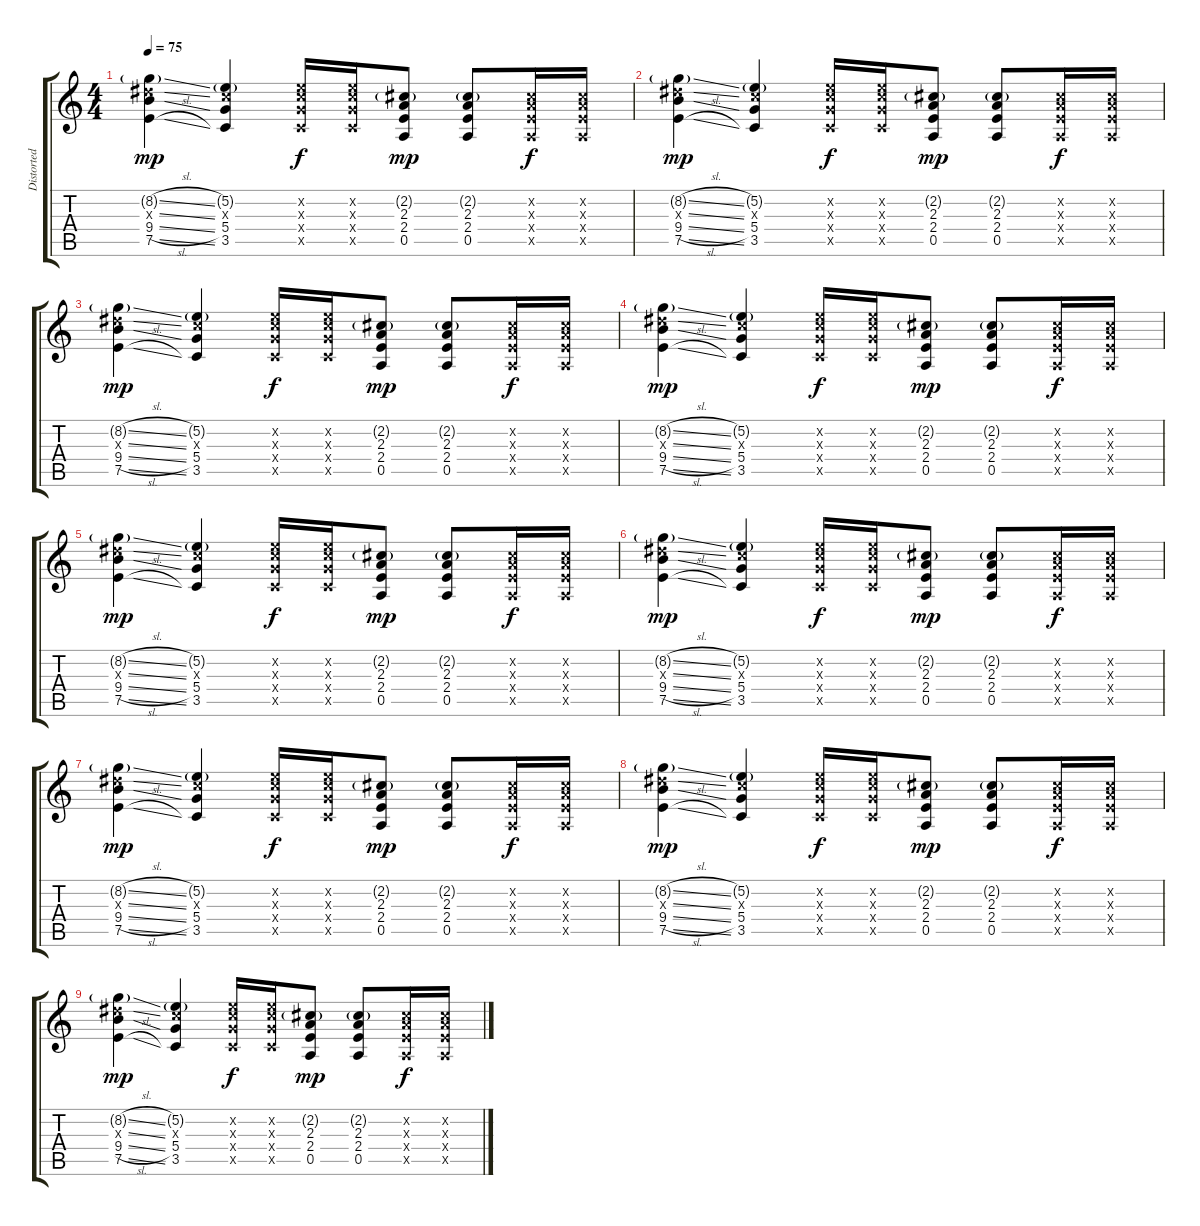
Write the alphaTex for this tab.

\track ("Distorted Guitar" "Distorted ") {instrument distortionguitar}
\staff {score tabs}
\tuning (E4 B3 G3 D3 A2 E2) {hide}
\ts (4 4)
\tempo 75
\clef g2
\ks c
(8.2{sl g} 8.3{ss x} 9.4{sl} 7.5{sl}).4{dy mp} (5.2{g} 5.3{x} 5.4 3.5).4 (5.2{x} 5.3{x} 5.4{x} 3.5{x}).16{dy f} (5.2{x} 5.3{x} 5.4{x} 3.5{x}).16 (2.2{g} 2.3 2.4 0.5).8{dy mp} (2.2{g} 2.3 2.4 0.5).8 (2.2{x} 2.3{x} 2.4{x} 0.5{x}).16{dy f} (2.2{x} 2.3{x} 2.4{x} 0.5{x}).16 |
(8.2{sl g} 8.3{ss x} 9.4{sl} 7.5{sl}).4{dy mp} (5.2{g} 5.3{x} 5.4 3.5).4 (5.2{x} 5.3{x} 5.4{x} 3.5{x}).16{dy f} (5.2{x} 5.3{x} 5.4{x} 3.5{x}).16 (2.2{g} 2.3 2.4 0.5).8{dy mp} (2.2{g} 2.3 2.4 0.5).8 (2.2{x} 2.3{x} 2.4{x} 0.5{x}).16{dy f} (2.2{x} 2.3{x} 2.4{x} 0.5{x}).16 |
(8.2{sl g} 8.3{ss x} 9.4{sl} 7.5{sl}).4{dy mp} (5.2{g} 5.3{x} 5.4 3.5).4 (5.2{x} 5.3{x} 5.4{x} 3.5{x}).16{dy f} (5.2{x} 5.3{x} 5.4{x} 3.5{x}).16 (2.2{g} 2.3 2.4 0.5).8{dy mp} (2.2{g} 2.3 2.4 0.5).8 (2.2{x} 2.3{x} 2.4{x} 0.5{x}).16{dy f} (2.2{x} 2.3{x} 2.4{x} 0.5{x}).16 |
(8.2{sl g} 8.3{ss x} 9.4{sl} 7.5{sl}).4{dy mp} (5.2{g} 5.3{x} 5.4 3.5).4 (5.2{x} 5.3{x} 5.4{x} 3.5{x}).16{dy f} (5.2{x} 5.3{x} 5.4{x} 3.5{x}).16 (2.2{g} 2.3 2.4 0.5).8{dy mp} (2.2{g} 2.3 2.4 0.5).8 (2.2{x} 2.3{x} 2.4{x} 0.5{x}).16{dy f} (2.2{x} 2.3{x} 2.4{x} 0.5{x}).16 |
(8.2{sl g} 8.3{ss x} 9.4{sl} 7.5{sl}).4{dy mp} (5.2{g} 5.3{x} 5.4 3.5).4 (5.2{x} 5.3{x} 5.4{x} 3.5{x}).16{dy f} (5.2{x} 5.3{x} 5.4{x} 3.5{x}).16 (2.2{g} 2.3 2.4 0.5).8{dy mp} (2.2{g} 2.3 2.4 0.5).8 (2.2{x} 2.3{x} 2.4{x} 0.5{x}).16{dy f} (2.2{x} 2.3{x} 2.4{x} 0.5{x}).16 |
(8.2{sl g} 8.3{ss x} 9.4{sl} 7.5{sl}).4{dy mp volume 0} (5.2{g} 5.3{x} 5.4 3.5).4 (5.2{x} 5.3{x} 5.4{x} 3.5{x}).16{dy f} (5.2{x} 5.3{x} 5.4{x} 3.5{x}).16 (2.2{g} 2.3 2.4 0.5).8{dy mp} (2.2{g} 2.3 2.4 0.5).8 (2.2{x} 2.3{x} 2.4{x} 0.5{x}).16{dy f} (2.2{x} 2.3{x} 2.4{x} 0.5{x}).16 |
(8.2{sl g} 8.3{ss x} 9.4{sl} 7.5{sl}).4{dy mp} (5.2{g} 5.3{x} 5.4 3.5).4 (5.2{x} 5.3{x} 5.4{x} 3.5{x}).16{dy f} (5.2{x} 5.3{x} 5.4{x} 3.5{x}).16 (2.2{g} 2.3 2.4 0.5).8{dy mp} (2.2{g} 2.3 2.4 0.5).8 (2.2{x} 2.3{x} 2.4{x} 0.5{x}).16{dy f} (2.2{x} 2.3{x} 2.4{x} 0.5{x}).16 |
(8.2{sl g} 8.3{ss x} 9.4{sl} 7.5{sl}).4{dy mp} (5.2{g} 5.3{x} 5.4 3.5).4 (5.2{x} 5.3{x} 5.4{x} 3.5{x}).16{dy f} (5.2{x} 5.3{x} 5.4{x} 3.5{x}).16 (2.2{g} 2.3 2.4 0.5).8{dy mp} (2.2{g} 2.3 2.4 0.5).8 (2.2{x} 2.3{x} 2.4{x} 0.5{x}).16{dy f} (2.2{x} 2.3{x} 2.4{x} 0.5{x}).16 |
(8.2{sl g} 8.3{ss x} 9.4{sl} 7.5{sl}).4{dy mp} (5.2{g} 5.3{x} 5.4 3.5).4 (5.2{x} 5.3{x} 5.4{x} 3.5{x}).16{dy f} (5.2{x} 5.3{x} 5.4{x} 3.5{x}).16 (2.2{g} 2.3 2.4 0.5).8{dy mp} (2.2{g} 2.3 2.4 0.5).8 (2.2{x} 2.3{x} 2.4{x} 0.5{x}).16{dy f} (2.2{x} 2.3{x} 2.4{x} 0.5{x}).16
